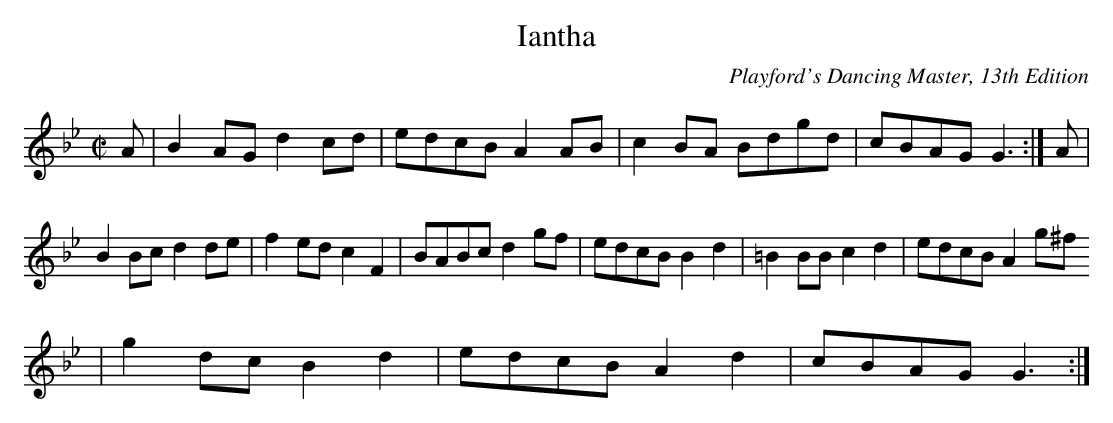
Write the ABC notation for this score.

X:1
T:Iantha
M:C|
L:1/8
O:Playford's Dancing Master, 13th Edition
K:Bb
A | B2AG d2cd | edcB A2AB | c2BA Bdgd | cBAG G3 :| A |
B2Bc d2de | f2ed c2F2 | BABc d2gf | edcB B2d2 | =B2BB c2d2 | edcB A2g^f
| g2dc B2d2 | edcB A2d2|cBAG G3 :|
